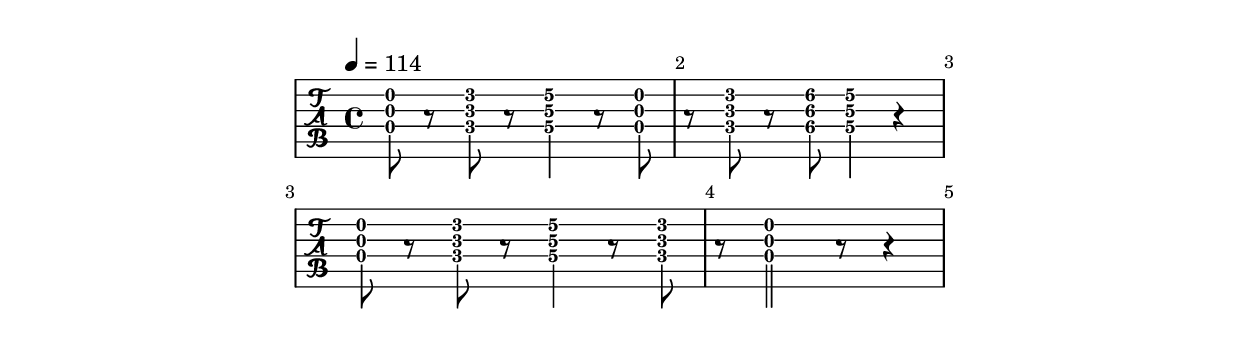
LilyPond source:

\version "2.20.0"

\include "../../../macros/macros.ly"
\version "2.22.1"

song_tempo = 114

% Bb
ma = {

}




rhythm = {

}

lead = {
  \absolute  {
    \override Score.SpacingSpanner.shortest-duration-space = #4.0

    % mes 1
          < d\4 g\3 b\2 >8
          r8
          < f\4 bes\3 d'\2 >8
          r8
          < g\4 c'\3 e'\2 >4
          r8
          < d\4 g\3 b\2 >8
    |
    % mes2
          r8
          < f\4 bes\3 d'\2 >8
          r8
          < gis\4 cis'\3 eis'\2 >8
          < g\4 c'\3 e'\2 >4
          r4
    |
    % mes 3
          < d\4 g\3 b\2 >8
          r8
          < f\4 bes\3 d'\2 >8
          r8
          < g\4 c'\3 e'\2 >4
          r8
          < f\4 bes\3 d'\2 >8
    |
    % mes 4
          r8
          < d\4 g\3 b\2 >2
          r8
          r4
  }
}

drumbar =  \drummode {  bd4 sn4  bd4 sn4 }

drumbars = {
  \drumbar |   \drumbar |  \drumbar |  \drumbar |

}


drumbarhh =  \drummode {
  hihat8
  hihat8
  hihat8
  hihat8
  hihat8
  hihat8
  hihat8
  hihat8
}

drumbarshh = {
  \drumbarhh |  \drumbarhh |  \drumbarhh |  \drumbarhh |

}


\paper {
    #(include-special-characters)
    indent = 0.0\mm
    line-width = 110\mm
    oddHeaderMarkup = ""
    evenHeaderMarkup = ""
    oddFooterMarkup = ""
    evenFooterMarkup = ""

    #(add-text-replacements!
    '(
    ("100" . "hundred")
    ("dpi" . "dots per inch")
    ))

}


\score {
    <<
    \new TabStaff {
        \tempo 4 = \song_tempo
        \tabFullNotation
        \override Score.BarNumber.break-visibility = ##(#t #t #t)
        \lead
    }

    >>

    \layout {}
}

